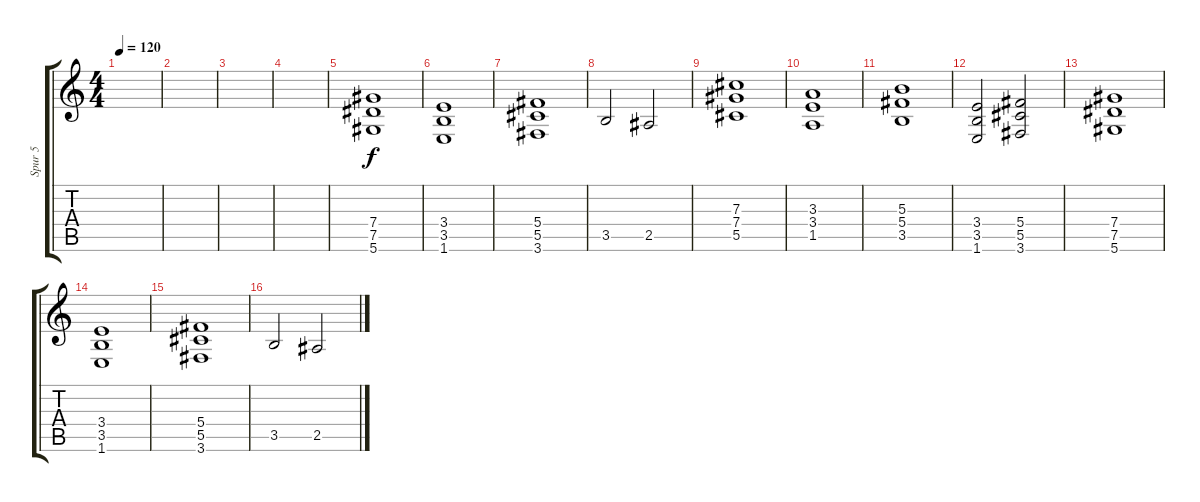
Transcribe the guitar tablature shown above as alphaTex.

\track ("Spur 5" "Spur 5") {instrument distortionguitar}
\staff {score tabs}
\tuning (Eb4 Bb3 Gb3 Db3 Ab2 Eb2) {hide}
\ts (4 4)
\tempo 120
\clef g2
\ks c
|
|
|
|
(7.4 7.5 5.6).1 |
(3.4 3.5 1.6).1 |
(5.4 5.5 3.6).1 |
3.5.2 2.5.2 |
(7.3 7.4 5.5).1 |
(3.3 3.4 1.5).1 |
(5.3 5.4 3.5).1 |
(3.4 3.5 1.6).2 (5.4 5.5 3.6).2 |
(7.4 7.5 5.6).1 |
(3.4 3.5 1.6).1 |
(5.4 5.5 3.6).1 |
3.5.2 2.5.2
